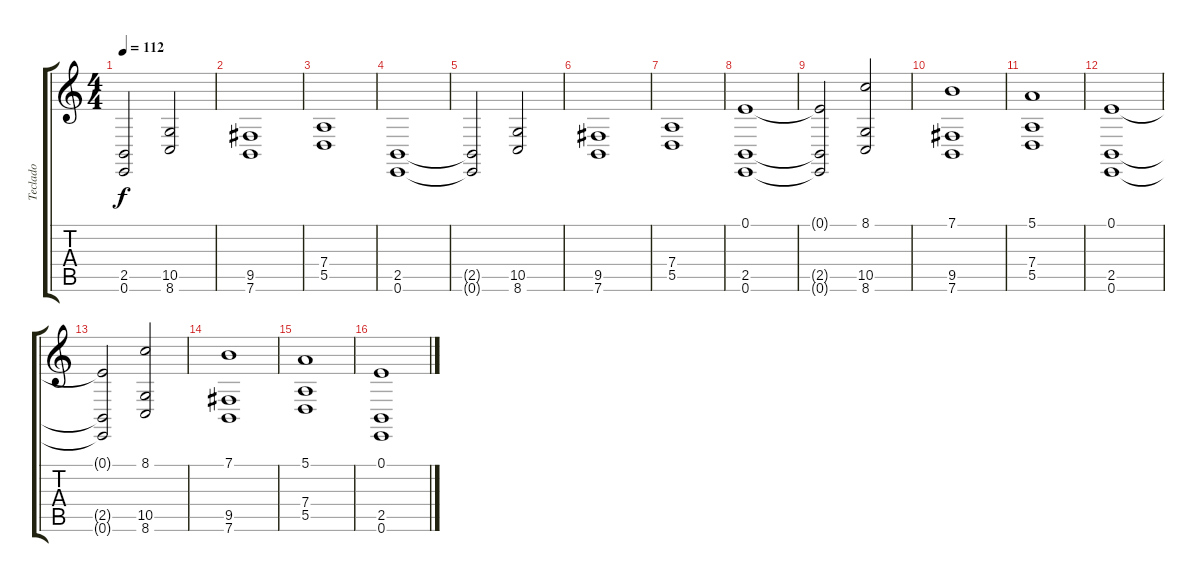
\track ("Teclado" "Teclado") {instrument choiraahs}
\staff {score tabs}
\tuning (E4 B3 G3 D3 A2 E2) {hide}
\ts (4 4)
\tempo 112
\clef g2
\ks c
(2.5{t} 0.6{t}).2{dy f} (10.5 8.6).2 |
(9.5 7.6).1 |
(7.4 5.5).1 |
(2.5 0.6).1 |
(2.5{t} 0.6{t}).2 (10.5 8.6).2 |
(9.5 7.6).1 |
(7.4 5.5).1 |
(0.1 2.5 0.6).1 |
(0.1{t} 2.5{t} 0.6{t}).2 (8.1 10.5 8.6).2 |
(7.1 9.5 7.6).1 |
(5.1 7.4 5.5).1 |
(0.1 2.5 0.6).1 |
(0.1{t} 2.5{t} 0.6{t}).2 (8.1 10.5 8.6).2 |
(7.1 9.5 7.6).1 |
(5.1 7.4 5.5).1 |
(0.1 2.5 0.6).1{volume 6}
